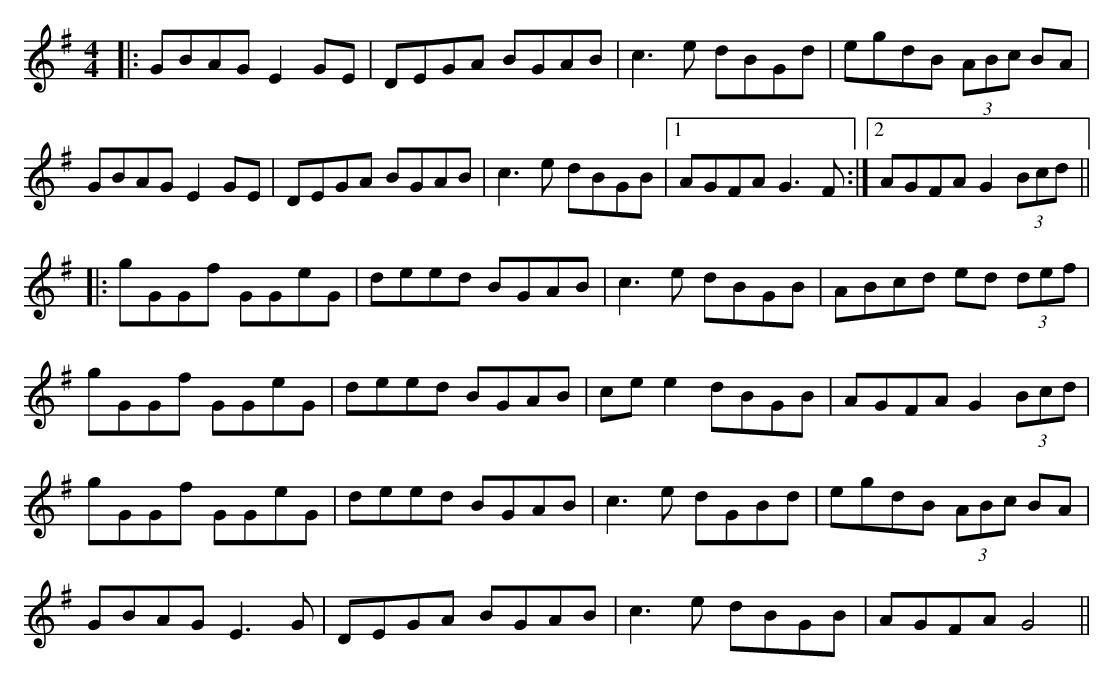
X:1
M:4/4
K:G
|:GBAG E2 GE|DEGA BGAB|c3e dBGd|egdB (3ABc BA|
GBAG E2GE|DEGA BGAB|c3e dBGB|1 AGFA G3F:|2 AGFA G2 (3Bcd||
|:gGGf GGeG|deed BGAB|c3e dBGB|ABcd ed (3def|
gGGf GGeG|deed BGAB|ce e2 dBGB|AGFA G2 (3Bcd|
gGGf GGeG|deed BGAB|c3e dGBd|egdB (3ABc BA|
GBAG E3G|DEGA BGAB|c3e dBGB|AGFA G4||
